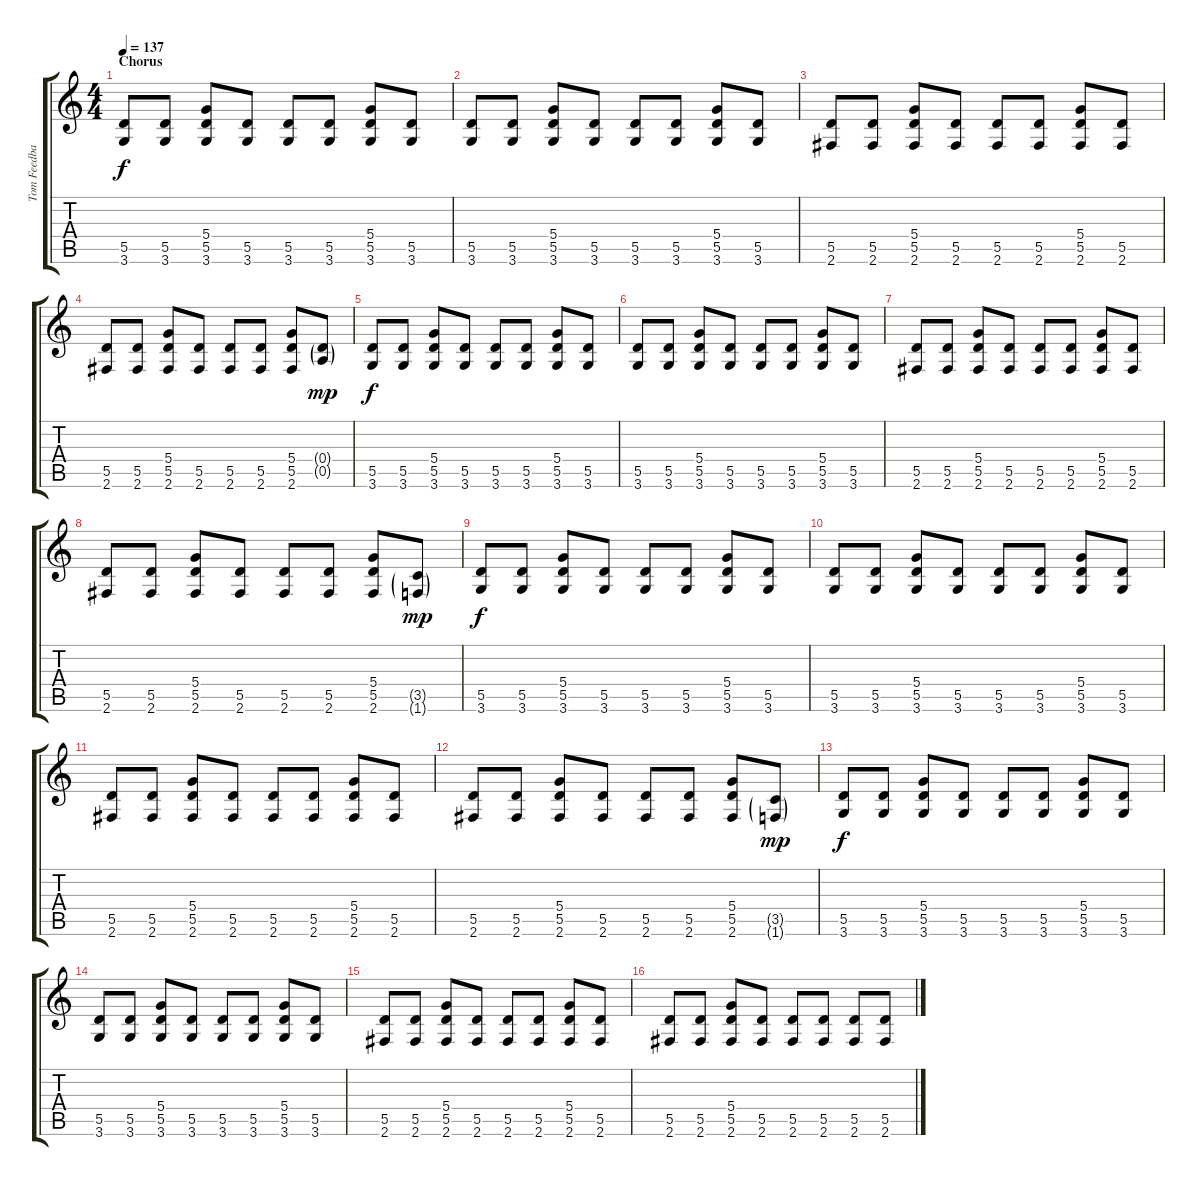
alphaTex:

\track ("Tom Feedback" "Tom Feedba") {instrument distortionguitar}
\staff {score tabs}
\tuning (E4 B3 G3 D3 A2 E2) {hide}
\ts (4 4)
\section ("" "Chorus")
\tempo 137
\clef g2
\ks c
(5.5 3.6).8{dy f instrument distortionguitar} (5.5 3.6).8 (5.4 5.5 3.6).8 (5.5 3.6).8 (5.5 3.6).8 (5.5 3.6).8 (5.4 5.5 3.6).8 (5.5 3.6).8 |
(5.5 3.6).8 (5.5 3.6).8 (5.4 5.5 3.6).8 (5.5 3.6).8 (5.5 3.6).8 (5.5 3.6).8 (5.4 5.5 3.6).8 (5.5 3.6).8 |
(5.5 2.6).8 (5.5 2.6).8 (5.4 5.5 2.6).8 (5.5 2.6).8 (5.5 2.6).8 (5.5 2.6).8 (5.4 5.5 2.6).8 (5.5 2.6).8 |
(5.5 2.6).8 (5.5 2.6).8 (5.4 5.5 2.6).8 (5.5 2.6).8 (5.5 2.6).8 (5.5 2.6).8 (5.4 5.5 2.6).8 (0.4{g} 0.5{g}).8{dy mp} |
(5.5 3.6).8{dy f instrument distortionguitar} (5.5 3.6).8 (5.4 5.5 3.6).8 (5.5 3.6).8 (5.5 3.6).8 (5.5 3.6).8 (5.4 5.5 3.6).8 (5.5 3.6).8 |
(5.5 3.6).8 (5.5 3.6).8 (5.4 5.5 3.6).8 (5.5 3.6).8 (5.5 3.6).8 (5.5 3.6).8 (5.4 5.5 3.6).8 (5.5 3.6).8 |
(5.5 2.6).8 (5.5 2.6).8 (5.4 5.5 2.6).8 (5.5 2.6).8 (5.5 2.6).8 (5.5 2.6).8 (5.4 5.5 2.6).8 (5.5 2.6).8 |
(5.5 2.6).8 (5.5 2.6).8 (5.4 5.5 2.6).8 (5.5 2.6).8 (5.5 2.6).8 (5.5 2.6).8 (5.4 5.5 2.6).8 (3.5{g} 1.6{g}).8{dy mp} |
(5.5 3.6).8{dy f instrument distortionguitar} (5.5 3.6).8 (5.4 5.5 3.6).8 (5.5 3.6).8 (5.5 3.6).8 (5.5 3.6).8 (5.4 5.5 3.6).8 (5.5 3.6).8 |
(5.5 3.6).8 (5.5 3.6).8 (5.4 5.5 3.6).8 (5.5 3.6).8 (5.5 3.6).8 (5.5 3.6).8 (5.4 5.5 3.6).8 (5.5 3.6).8 |
(5.5 2.6).8 (5.5 2.6).8 (5.4 5.5 2.6).8 (5.5 2.6).8 (5.5 2.6).8 (5.5 2.6).8 (5.4 5.5 2.6).8 (5.5 2.6).8 |
(5.5 2.6).8 (5.5 2.6).8 (5.4 5.5 2.6).8 (5.5 2.6).8 (5.5 2.6).8 (5.5 2.6).8 (5.4 5.5 2.6).8 (3.5{g} 1.6{g}).8{dy mp} |
(5.5 3.6).8{dy f instrument distortionguitar} (5.5 3.6).8 (5.4 5.5 3.6).8 (5.5 3.6).8 (5.5 3.6).8 (5.5 3.6).8 (5.4 5.5 3.6).8 (5.5 3.6).8 |
(5.5 3.6).8 (5.5 3.6).8 (5.4 5.5 3.6).8 (5.5 3.6).8 (5.5 3.6).8 (5.5 3.6).8 (5.4 5.5 3.6).8 (5.5 3.6).8 |
(5.5 2.6).8 (5.5 2.6).8 (5.4 5.5 2.6).8 (5.5 2.6).8 (5.5 2.6).8 (5.5 2.6).8 (5.4 5.5 2.6).8 (5.5 2.6).8 |
(5.5 2.6).8 (5.5 2.6).8 (5.4 5.5 2.6).8 (5.5 2.6).8 (5.5 2.6).8 (5.5 2.6).8 (5.5 2.6).8 (5.5 2.6).8
